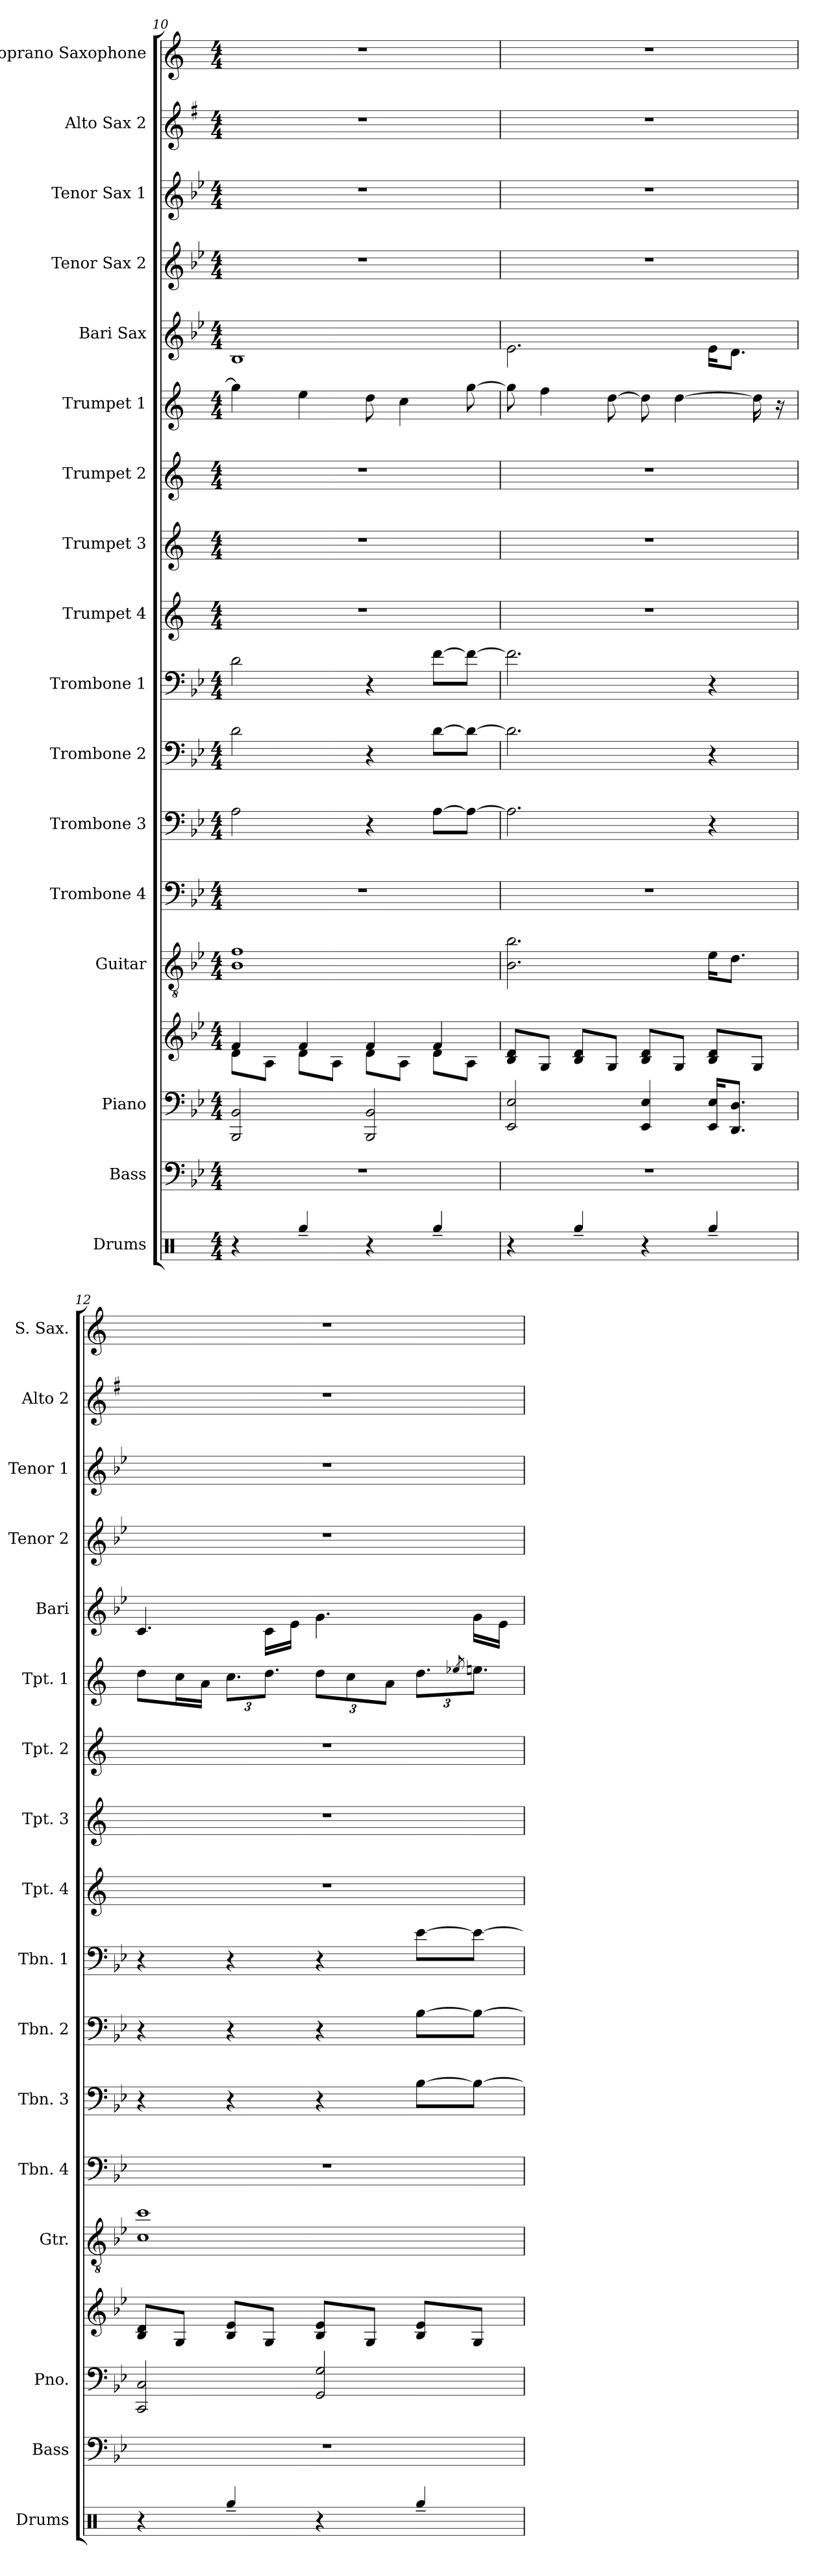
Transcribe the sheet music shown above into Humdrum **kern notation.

**kern	**kern	**kern	**kern	**kern	**kern	**kern	**kern	**kern	**kern	**kern	**kern	**kern	**kern	**kern	**kern	**kern	**kern
*part17	*part16	*part15	*part15	*part14	*part13	*part12	*part11	*part10	*part9	*part8	*part7	*part6	*part5	*part4	*part3	*part2	*part1
*staff18	*staff17	*staff16	*staff15	*staff14	*staff13	*staff12	*staff11	*staff10	*staff9	*staff8	*staff7	*staff6	*staff5	*staff4	*staff3	*staff2	*staff1
*I"Drums	*I"Bass	*I"Piano	*	*I"Guitar	*I"Trombone 4	*I"Trombone 3	*I"Trombone 2	*I"Trombone 1	*I"Trumpet 4	*I"Trumpet 3	*I"Trumpet 2	*I"Trumpet 1	*I"Bari Sax	*I"Tenor Sax 2	*I"Tenor Sax 1	*I"Alto Sax 2	*I"Soprano Saxophone
*I'Drums	*I'Bass	*I'Pno.	*	*I'Gtr.	*I'Tbn. 4	*I'Tbn. 3	*I'Tbn. 2	*I'Tbn. 1	*I'Tpt. 4	*I'Tpt. 3	*I'Tpt. 2	*I'Tpt. 1	*I'Bari	*I'Tenor 2	*I'Tenor 1	*I'Alto 2	*I'S. Sax.
*clefX	*clefF4	*clefF4	*clefG2	*clefGv2	*clefF4	*clefF4	*clefF4	*clefF4	*clefG2	*clefG2	*clefG2	*clefG2	*clefG2	*clefG2	*clefG2	*clefG2	*clefG2
*	*ITrd7c12	*	*	*	*	*	*	*	*ITrd1c2	*ITrd1c2	*ITrd1c2	*ITrd1c2	*ITrd12c21	*ITrd8c14	*ITrd8c14	*ITrd5c9	*ITrd1c2
*k[]	*k[b-e-]	*k[b-e-]	*k[b-e-]	*k[b-e-]	*k[b-e-]	*k[b-e-]	*k[b-e-]	*k[b-e-]	*k[b-e-]	*k[b-e-]	*k[b-e-]	*k[b-e-]	*k[b-e-]	*k[b-e-]	*k[b-e-]	*k[b-e-]	*k[b-e-]
*M4/4	*M4/4	*M4/4	*M4/4	*M4/4	*M4/4	*M4/4	*M4/4	*M4/4	*M4/4	*M4/4	*M4/4	*M4/4	*M4/4	*M4/4	*M4/4	*M4/4	*M4/4
=10	=10	=10	=10	=10	=10	=10	=10	=10	=10	=10	=10	=10	=10	=10	=10	=10	=10
*	*	*	*^	*	*	*	*	*	*	*	*	*	*	*	*	*	*
4r	1r	2BBB-/ 2BB-/	4f/	8d\L	1B- 1f	1r	2A\	2d\	2d\	1r	1r	1r	4ff\]	1BB-	1r	1r	1r	1r
.	.	.	.	8A\J	.	.	.	.	.	.	.	.	.	.	.	.	.	.
4Rgg~/	.	.	4f/	8d\L	.	.	.	.	.	.	.	.	4dd\	.	.	.	.	.
.	.	.	.	8A\J	.	.	.	.	.	.	.	.	.	.	.	.	.	.
4r	.	2BBB-/ 2BB-/	4f/	8d\L	.	.	4r	4r	4r	.	.	.	8cc\	.	.	.	.	.
.	.	.	.	8A\J	.	.	.	.	.	.	.	.	4b-\	.	.	.	.	.
4Rgg~/	.	.	4f/	8d\L	.	.	[8A\L	[8d\L	[8f\L	.	.	.	.	.	.	.	.	.
.	.	.	.	8A\J	.	.	8A\J_	8d\J_	8f\J_	.	.	.	[8ff\	.	.	.	.	.
*	*	*	*v	*v	*	*	*	*	*	*	*	*	*	*	*	*	*	*
=11	=11	=11	=11	=11	=11	=11	=11	=11	=11	=11	=11	=11	=11	=11	=11	=11	=11
4r	1r	2EE-/ 2E-/	8B-/ 8d/L	2.B-\ 2.b-\	1r	2.A\]	2.d\]	2.f\]	1r	1r	1r	8ff\]	2.E-\	1r	1r	1r	1r
.	.	.	8G/J	.	.	.	.	.	.	.	.	4ee-\	.	.	.	.	.
4Rgg~/	.	.	8B-/ 8d/L	.	.	.	.	.	.	.	.	.	.	.	.	.	.
.	.	.	8G/J	.	.	.	.	.	.	.	.	[8cc\	.	.	.	.	.
4r	.	4EE-/ 4E-/	8B-/ 8d/L	.	.	.	.	.	.	.	.	8cc\]	.	.	.	.	.
.	.	.	8G/J	.	.	.	.	.	.	.	.	[4cc\	.	.	.	.	.
4Rgg~/	.	16EE-/ 16E-/KL	8B-/ 8d/L	16e-\KL	.	4r	4r	4r	.	.	.	.	16E-\KL	.	.	.	.
.	.	8.DD/ 8.D/J	.	8.d\J	.	.	.	.	.	.	.	.	8.D\J	.	.	.	.
.	.	.	8G/J	.	.	.	.	.	.	.	.	16cc\]	.	.	.	.	.
.	.	.	.	.	.	.	.	.	.	.	.	16r	.	.	.	.	.
=12	=12	=12	=12	=12	=12	=12	=12	=12	=12	=12	=12	=12	=12	=12	=12	=12	=12
4r	1r	2CC/ 2C/	8B-/ 8d/L	1c 1cc	1r	4r	4r	4r	1r	1r	1r	8cc\L	4.C/	1r	1r	1r	1r
.	.	.	8G/J	.	.	.	.	.	.	.	.	16b-\L	.	.	.	.	.
.	.	.	.	.	.	.	.	.	.	.	.	16g\JJ	.	.	.	.	.
*	*	*	*	*	*	*	*	*	*	*	*	*Xbrackettup	*	*	*	*	*
4Rgg~/	.	.	8B-/ 8e-/L	.	.	4r	4r	4r	.	.	.	12.b-\L	.	.	.	.	.
.	.	.	8G/J	.	.	.	.	.	.	.	.	12.cc\J	16C\LL	.	.	.	.
.	.	.	.	.	.	.	.	.	.	.	.	.	16E-\JJ	.	.	.	.
4r	.	2GG/ 2G/	8B-/ 8e-/L	.	.	4r	4r	4r	.	.	.	12cc\L	4.G\	.	.	.	.
.	.	.	.	.	.	.	.	.	.	.	.	12b-\	.	.	.	.	.
.	.	.	8G/J	.	.	.	.	.	.	.	.	.	.	.	.	.	.
.	.	.	.	.	.	.	.	.	.	.	.	12g\J	.	.	.	.	.
4Rgg~/	.	.	8B-/ 8e-/L	.	.	[8B-\L	[8B-\L	[8e-\L	.	.	.	12.cc\L	.	.	.	.	.
.	.	.	.	.	.	.	.	.	.	.	.	8qdd-X/	.	.	.	.	.
.	.	.	8G/J	.	.	8B-\J_	8B-\J_	8e-\J_	.	.	.	12.ddn\J	16G\LL	.	.	.	.
.	.	.	.	.	.	.	.	.	.	.	.	.	16E-\JJ	.	.	.	.
=	=	=	=	=	=	=	=	=	=	=	=	=	=	=	=	=	=
*-	*-	*-	*-	*-	*-	*-	*-	*-	*-	*-	*-	*-	*-	*-	*-	*-	*-
